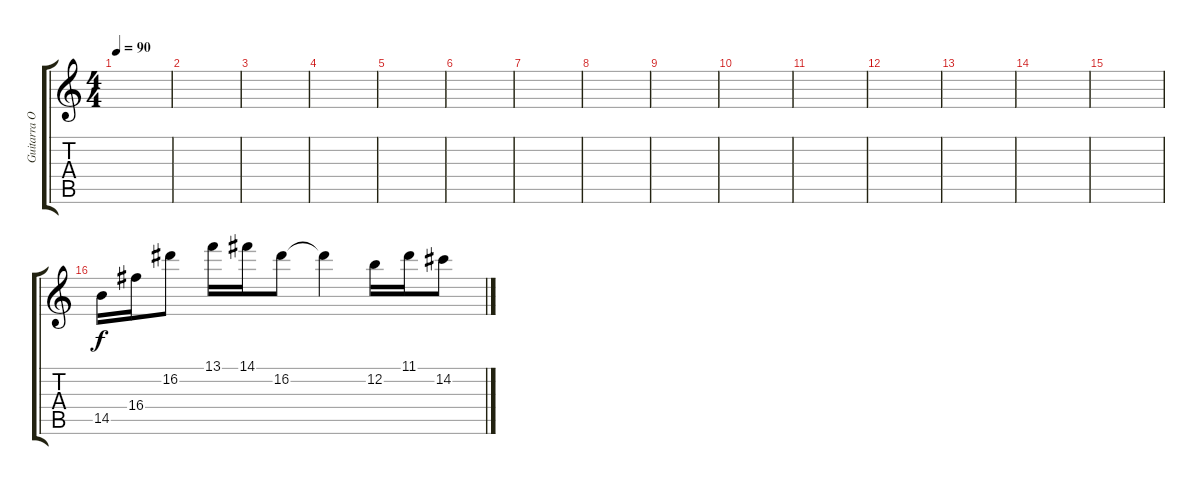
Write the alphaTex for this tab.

\track ("Guitarra Overdrive (Solo)" "Guitarra O") {instrument overdrivenguitar}
\staff {score tabs}
\tuning (E4 B3 G3 D3 A2 E2) {hide}
\ts (4 4)
\tempo 90
\clef g2
\ks c
|
|
|
|
|
|
|
|
|
|
|
|
|
|
|
14.5.16 16.4.16 16.2.8 13.1.16 14.1.16 16.2.8 16.2{t}.4 12.2.16 11.1.16 14.2.8
